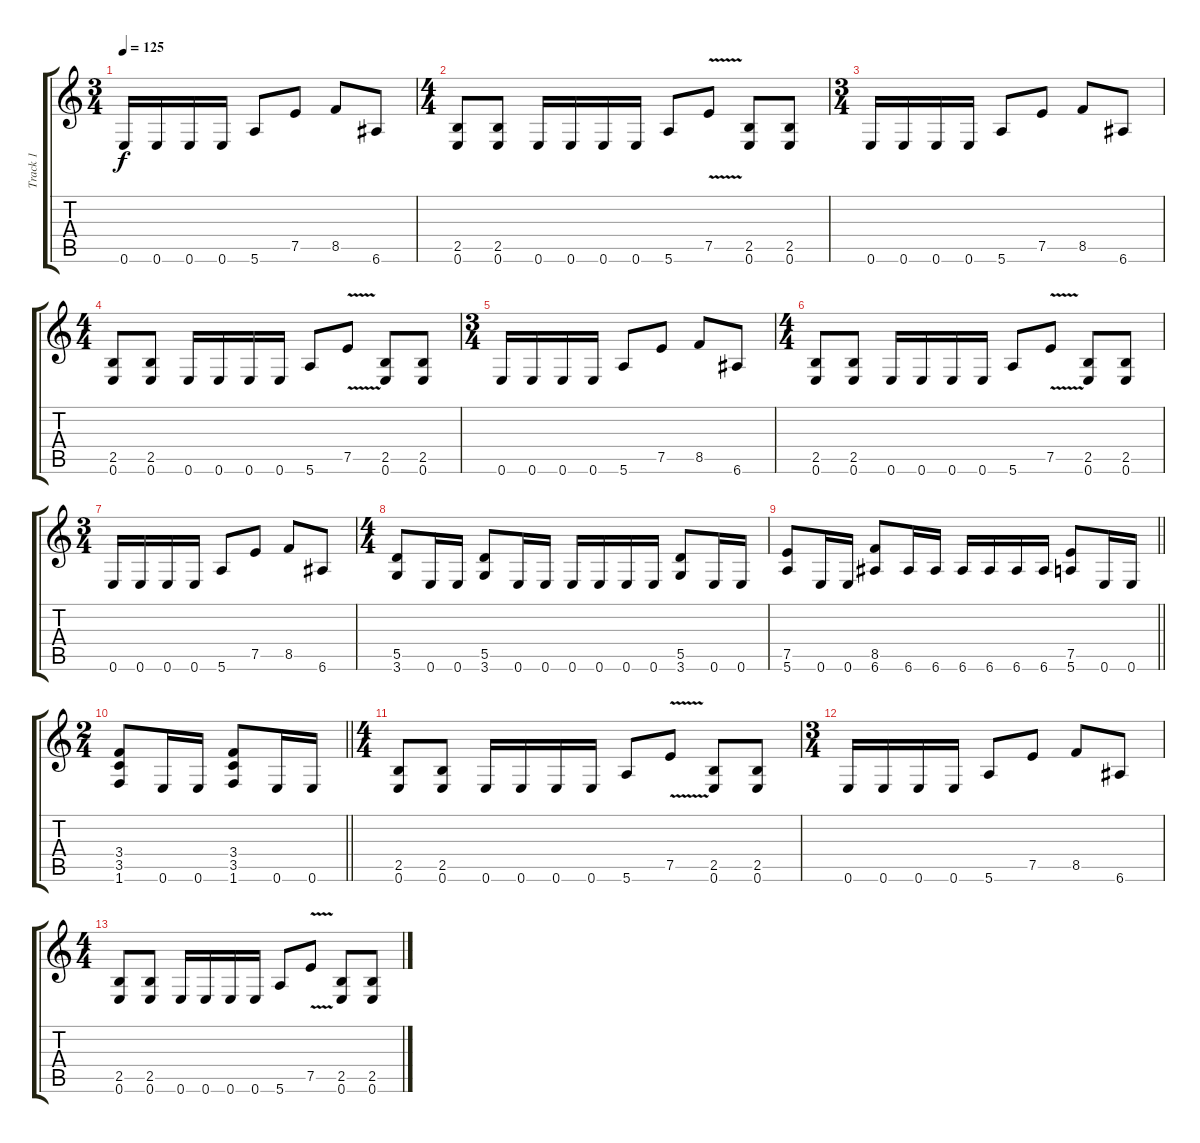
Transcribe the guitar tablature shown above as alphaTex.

\track ("Track 1" "Track 1") {instrument distortionguitar}
\staff {score tabs}
\tuning (E4 B3 G3 D3 A2 E2) {hide}
\ts (3 4)
\tempo 125
\clef g2
\ks c
0.6.16{dy f} 0.6.16 0.6.16 0.6.16 5.6.8 7.5.8 8.5.8 6.6.8 |
\ts (4 4)
(2.5 0.6).8 (2.5 0.6).8 0.6.16 0.6.16 0.6.16 0.6.16 5.6.8 7.5{v}.8 (2.5 0.6).8 (2.5 0.6).8 |
\ts (3 4)
0.6.16 0.6.16 0.6.16 0.6.16 5.6.8 7.5.8 8.5.8 6.6.8 |
\ts (4 4)
(2.5 0.6).8 (2.5 0.6).8 0.6.16 0.6.16 0.6.16 0.6.16 5.6.8 7.5{v}.8 (2.5 0.6).8 (2.5 0.6).8 |
\ts (3 4)
0.6.16 0.6.16 0.6.16 0.6.16 5.6.8 7.5.8 8.5.8 6.6.8 |
\ts (4 4)
(2.5 0.6).8 (2.5 0.6).8 0.6.16 0.6.16 0.6.16 0.6.16 5.6.8 7.5{v}.8 (2.5 0.6).8 (2.5 0.6).8 |
\ts (3 4)
0.6.16 0.6.16 0.6.16 0.6.16 5.6.8 7.5.8 8.5.8 6.6.8 |
\ts (4 4)
(5.5 3.6).8 0.6.16 0.6.16 (5.5 3.6).8 0.6.16 0.6.16 0.6.16 0.6.16 0.6.16 0.6.16 (5.5 3.6).8 0.6.16 0.6.16 |
\barLineRight lightlight
(7.5 5.6).8 0.6.16 0.6.16 (8.5 6.6).8 6.6.16 6.6.16 6.6.16 6.6.16 6.6.16 6.6.16 (7.5 5.6).8 0.6.16 0.6.16 |
\ts (2 4)
\barLineRight lightlight
(3.4 3.5 1.6).8 0.6.16 0.6.16 (3.4 3.5 1.6).8 0.6.16 0.6.16 |
\ts (4 4)
(2.5 0.6).8 (2.5 0.6).8 0.6.16 0.6.16 0.6.16 0.6.16 5.6.8 7.5{v}.8 (2.5 0.6).8 (2.5 0.6).8 |
\ts (3 4)
0.6.16 0.6.16 0.6.16 0.6.16 5.6.8 7.5.8 8.5.8 6.6.8 |
\ts (4 4)
(2.5 0.6).8 (2.5 0.6).8 0.6.16 0.6.16 0.6.16 0.6.16 5.6.8 7.5{v}.8 (2.5 0.6).8 (2.5 0.6).8
